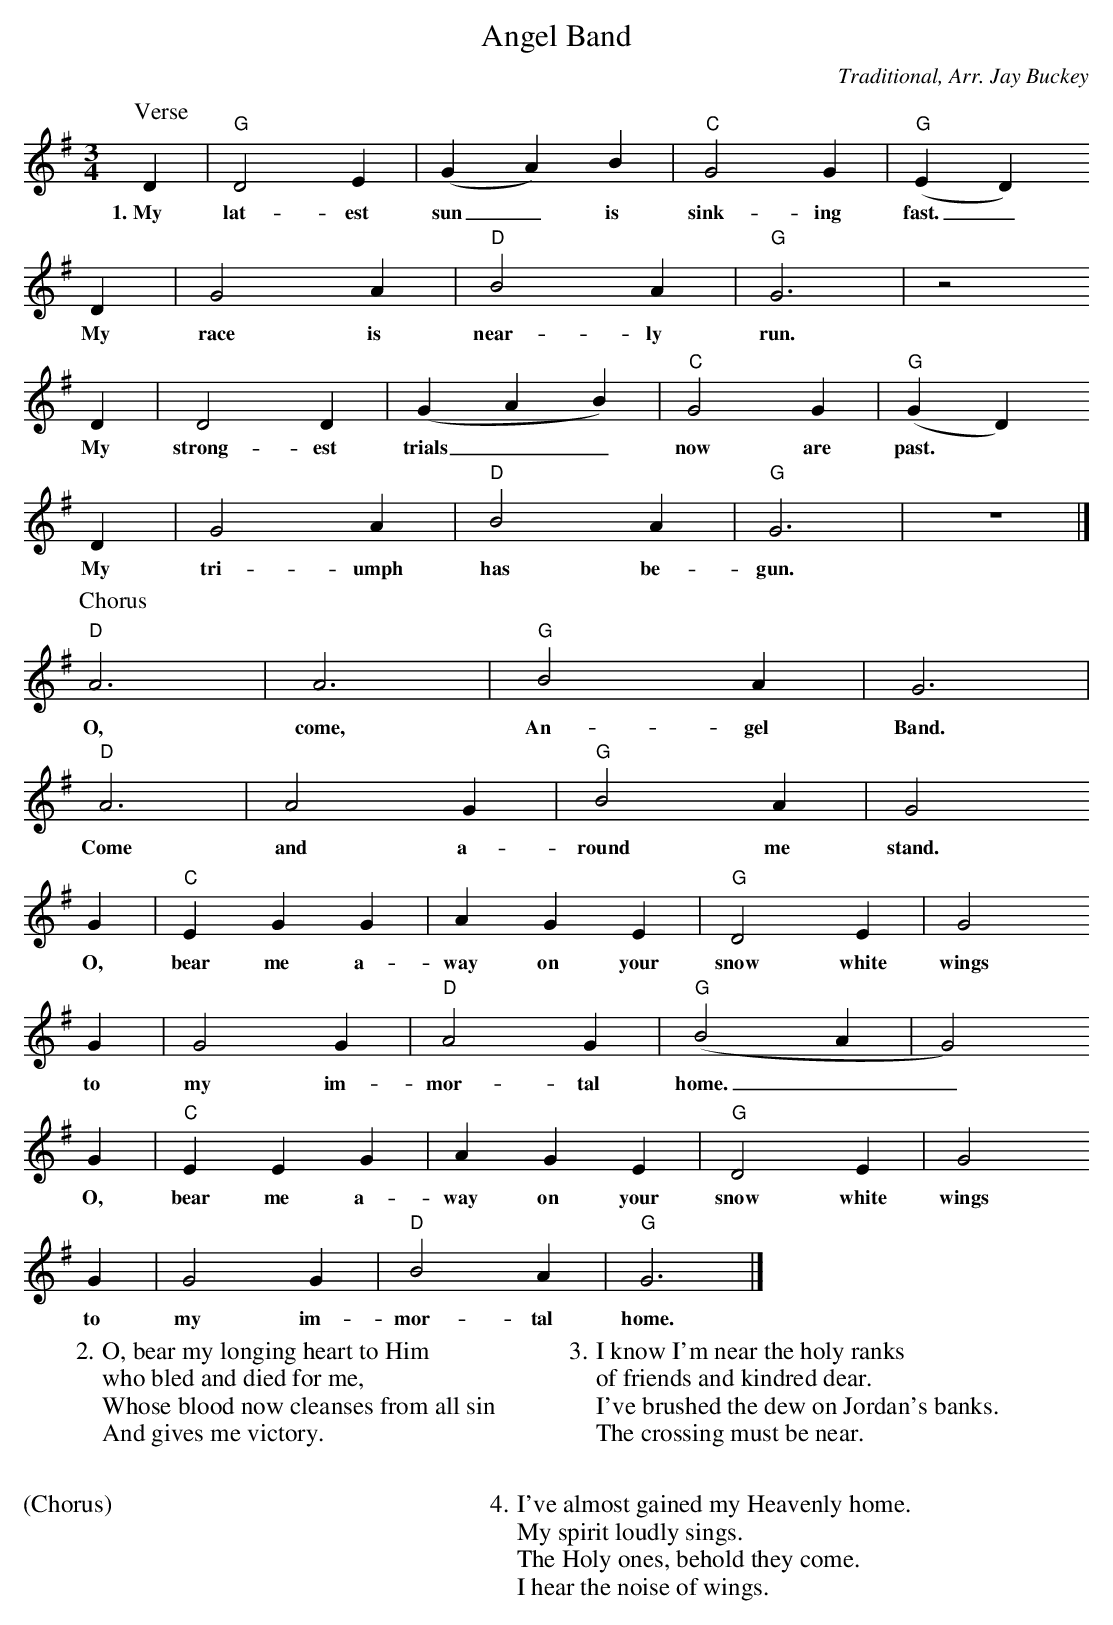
X:1
T:Angel Band
C:Traditional, Arr. Jay Buckey
M:3/4
L:1/4
K:G
P:Verse
D | "G"D2 E | (G A) B | "C"G2 G | ("G"E D)
w:1.~My lat-est sun_ is sink-ing fast._
D | G2 A | "D"B2 A | "G"G3 | z2
w:My race is near-ly run.
D | D2 D | (G A B) | "C"G2 G | ("G"G D)
w:My strong-est trials__ now are past.
D | G2 A | "D"B2 A | "G"G3 | z3 |]
w:My tri-umph has be-gun.
P:Chorus
"D"A3 | A3 | "G"B2 A | G3 |
w:O, come, An-gel Band.
"D"A3 | A2 G | "G"B2 A | G2
w:Come and a-round me stand.
G | "C"E G G | A G E | "G"D2 E | G2
w:O, bear me a-way on your snow white wings
G | G2 G | "D"A2 G | ("G"B2 A | G2)
w:to my im-mor-tal home.__
G | "C"E E G | A G E | "G"D2 E | G2
w:O, bear me a-way on your snow white wings
G | G2 G | "D"B2 A | "G"G3 |]
w:to my im-mor-tal home.
W:2. O, bear my longing heart to Him
W:who bled and died for me,
W:Whose blood now cleanses from all sin
W:And gives me victory.
W:
W:(Chorus)
W:
W:3. I know I'm near the holy ranks
W:of friends and kindred dear.
W:I've brushed the dew on Jordan's banks.
W:The crossing must be near.
W:
W:4. I've almost gained my Heavenly home.
W:My spirit loudly sings.
W:The Holy ones, behold they come.
W:I hear the noise of wings.
